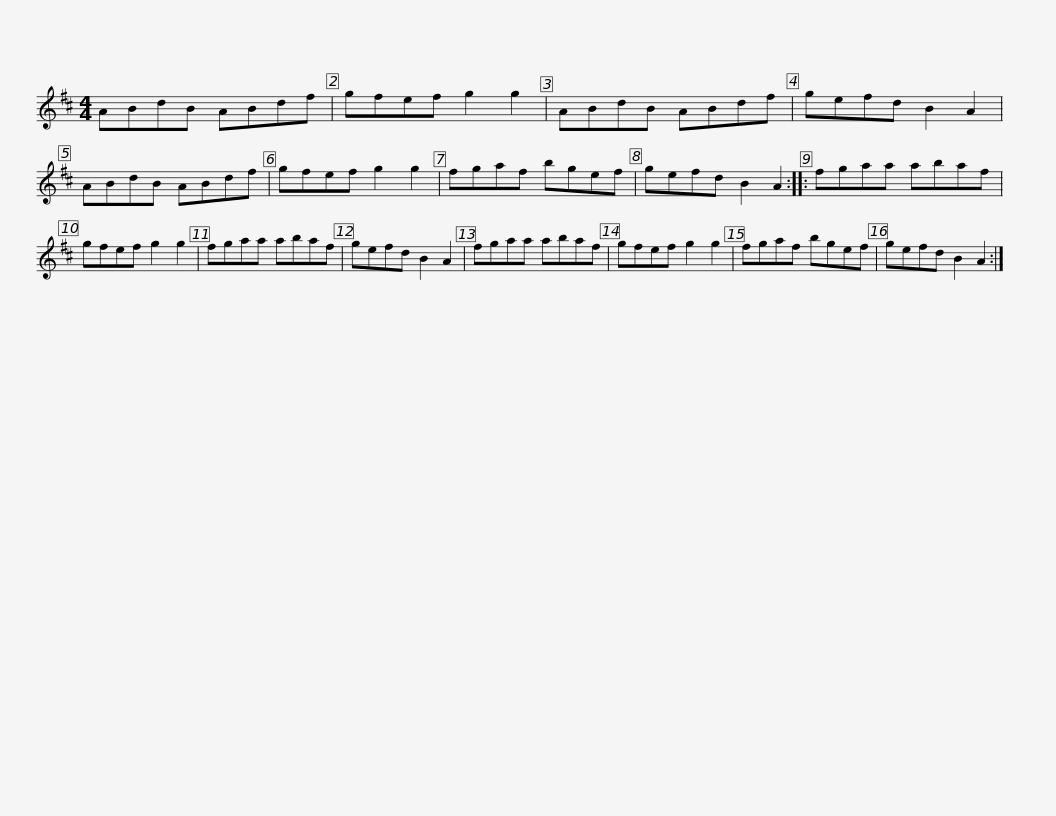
X:1
L:1/8
M:4/4
I:linebreak $
K:D
V:1 treble
V:1
 ABdB ABdf | gfef g2 g2 | ABdB ABdf | gefd B2 A2 | ABdB ABdf | %5
 gfef g2 g2 |$ fgaf bgef | gefd B2 A2 :: fgaa abaf | gfef g2 g2 | %10
 fgaa abaf |$ gefd B2 A2 | fgaa abaf | gfef g2 g2 | fgaf bgef | %15
 gefd B2 A2 :| %16
